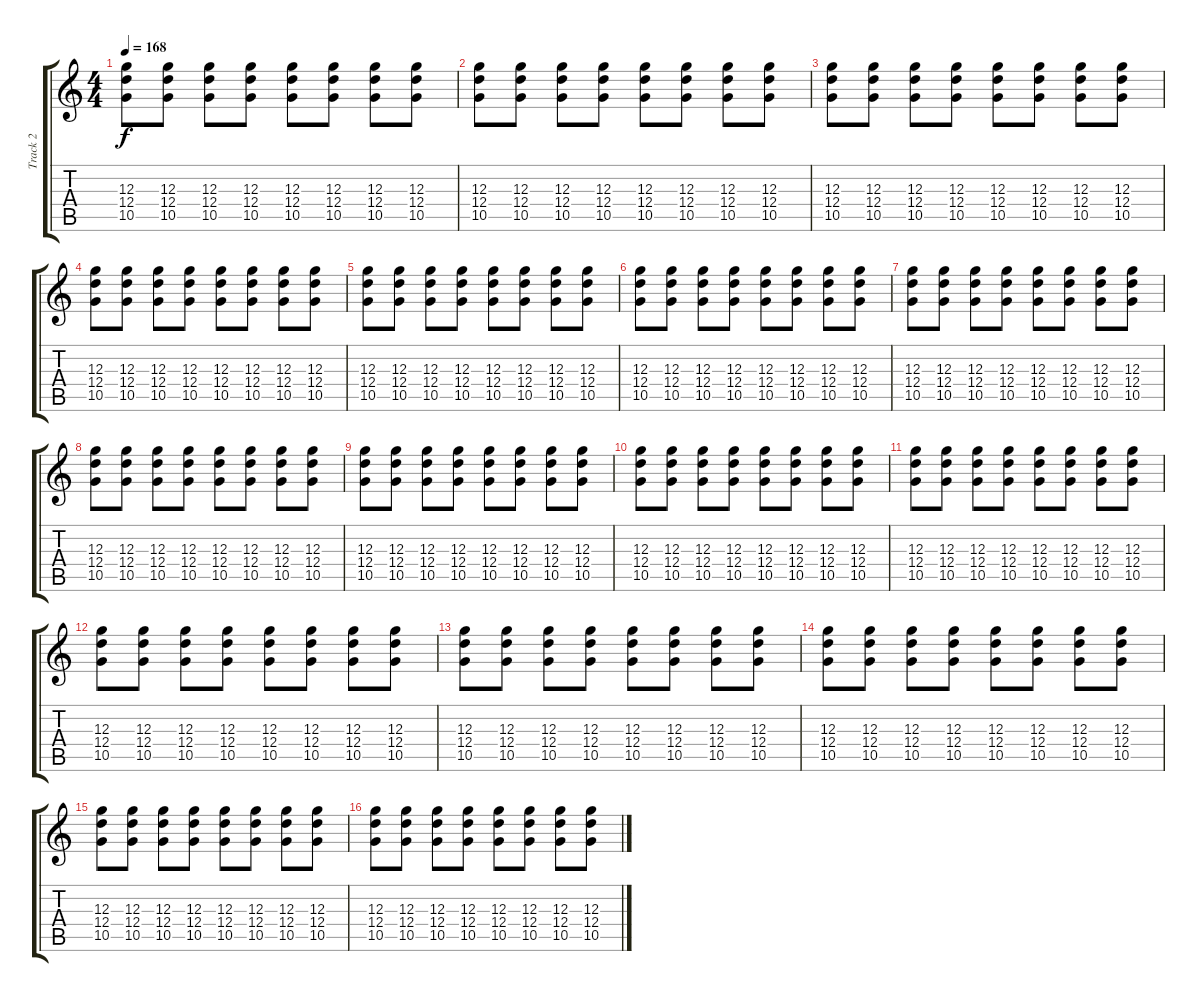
\track ("Track 2" "Track 2") {instrument overdrivenguitar}
\staff {score tabs}
\tuning (E4 B3 G3 D3 A2 E2) {hide}
\ts (4 4)
\tempo 168
\clef g2
\ks c
(12.3 12.4 10.5).8{dy f} (12.3 12.4 10.5).8 (12.3 12.4 10.5).8 (12.3 12.4 10.5).8 (12.3 12.4 10.5).8 (12.3 12.4 10.5).8 (12.3 12.4 10.5).8 (12.3 12.4 10.5).8 |
(12.3 12.4 10.5).8 (12.3 12.4 10.5).8 (12.3 12.4 10.5).8 (12.3 12.4 10.5).8 (12.3 12.4 10.5).8 (12.3 12.4 10.5).8 (12.3 12.4 10.5).8 (12.3 12.4 10.5).8 |
(12.3 12.4 10.5).8 (12.3 12.4 10.5).8 (12.3 12.4 10.5).8 (12.3 12.4 10.5).8 (12.3 12.4 10.5).8 (12.3 12.4 10.5).8 (12.3 12.4 10.5).8 (12.3 12.4 10.5).8 |
(12.3 12.4 10.5).8 (12.3 12.4 10.5).8 (12.3 12.4 10.5).8 (12.3 12.4 10.5).8 (12.3 12.4 10.5).8 (12.3 12.4 10.5).8 (12.3 12.4 10.5).8 (12.3 12.4 10.5).8 |
(12.3 12.4 10.5).8 (12.3 12.4 10.5).8 (12.3 12.4 10.5).8 (12.3 12.4 10.5).8 (12.3 12.4 10.5).8 (12.3 12.4 10.5).8 (12.3 12.4 10.5).8 (12.3 12.4 10.5).8 |
(12.3 12.4 10.5).8 (12.3 12.4 10.5).8 (12.3 12.4 10.5).8 (12.3 12.4 10.5).8 (12.3 12.4 10.5).8 (12.3 12.4 10.5).8 (12.3 12.4 10.5).8 (12.3 12.4 10.5).8 |
(12.3 12.4 10.5).8 (12.3 12.4 10.5).8 (12.3 12.4 10.5).8 (12.3 12.4 10.5).8 (12.3 12.4 10.5).8 (12.3 12.4 10.5).8 (12.3 12.4 10.5).8 (12.3 12.4 10.5).8 |
(12.3 12.4 10.5).8 (12.3 12.4 10.5).8 (12.3 12.4 10.5).8 (12.3 12.4 10.5).8 (12.3 12.4 10.5).8 (12.3 12.4 10.5).8 (12.3 12.4 10.5).8 (12.3 12.4 10.5).8 |
(12.3 12.4 10.5).8 (12.3 12.4 10.5).8 (12.3 12.4 10.5).8 (12.3 12.4 10.5).8 (12.3 12.4 10.5).8 (12.3 12.4 10.5).8 (12.3 12.4 10.5).8 (12.3 12.4 10.5).8 |
(12.3 12.4 10.5).8 (12.3 12.4 10.5).8 (12.3 12.4 10.5).8 (12.3 12.4 10.5).8 (12.3 12.4 10.5).8 (12.3 12.4 10.5).8 (12.3 12.4 10.5).8 (12.3 12.4 10.5).8 |
(12.3 12.4 10.5).8 (12.3 12.4 10.5).8 (12.3 12.4 10.5).8 (12.3 12.4 10.5).8 (12.3 12.4 10.5).8 (12.3 12.4 10.5).8 (12.3 12.4 10.5).8 (12.3 12.4 10.5).8 |
(12.3 12.4 10.5).8 (12.3 12.4 10.5).8 (12.3 12.4 10.5).8 (12.3 12.4 10.5).8 (12.3 12.4 10.5).8 (12.3 12.4 10.5).8 (12.3 12.4 10.5).8 (12.3 12.4 10.5).8 |
(12.3 12.4 10.5).8 (12.3 12.4 10.5).8 (12.3 12.4 10.5).8 (12.3 12.4 10.5).8 (12.3 12.4 10.5).8 (12.3 12.4 10.5).8 (12.3 12.4 10.5).8 (12.3 12.4 10.5).8 |
(12.3 12.4 10.5).8 (12.3 12.4 10.5).8 (12.3 12.4 10.5).8 (12.3 12.4 10.5).8 (12.3 12.4 10.5).8 (12.3 12.4 10.5).8 (12.3 12.4 10.5).8 (12.3 12.4 10.5).8 |
(12.3 12.4 10.5).8 (12.3 12.4 10.5).8 (12.3 12.4 10.5).8 (12.3 12.4 10.5).8 (12.3 12.4 10.5).8 (12.3 12.4 10.5).8 (12.3 12.4 10.5).8 (12.3 12.4 10.5).8 |
(12.3 12.4 10.5).8 (12.3 12.4 10.5).8 (12.3 12.4 10.5).8 (12.3 12.4 10.5).8 (12.3 12.4 10.5).8 (12.3 12.4 10.5).8 (12.3 12.4 10.5).8 (12.3 12.4 10.5).8
